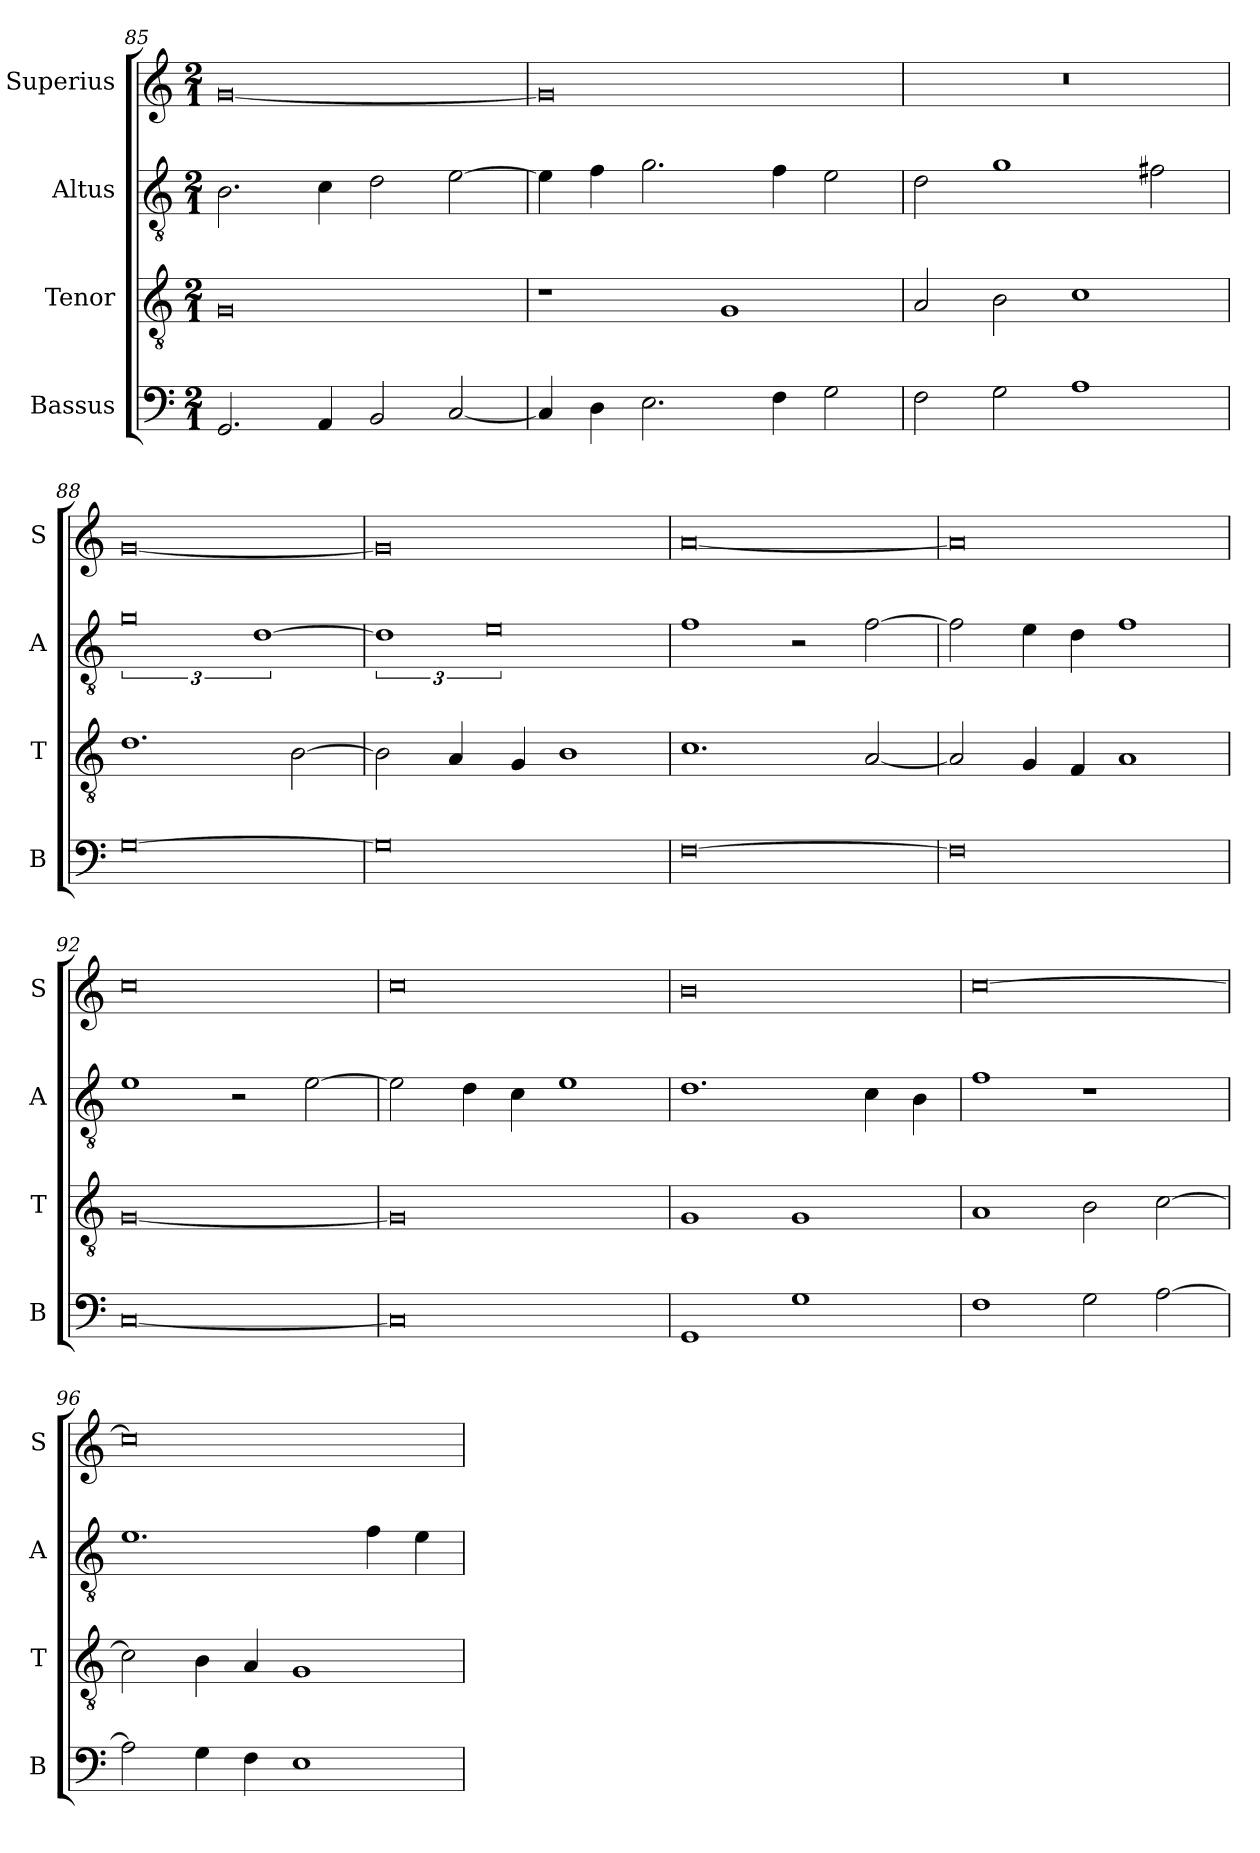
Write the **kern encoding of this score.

**kern	**kern	**kern	**kern
*part4	*part3	*part2	*part1
*staff4	*staff3	*staff2	*staff1
*I"Bassus	*I"Tenor	*I"Altus	*I"Superius
*I'B	*I'T	*I'A	*I'S
*clefF4	*clefGv2	*clefGv2	*clefG2
*k[]	*k[]	*k[]	*k[]
*M2/1	*M2/1	*M2/1	*M2/1
=85	=85	=85	=85
2.GG	0G	2.B	[0g
4AA	.	4c	.
2BB	.	2d	.
[2C	.	[2e	.
=86	=86	=86	=86
4C]	1r	4e]	0g]
4D	.	4f	.
2.E	.	2.g	.
.	1G	.	.
4F	.	4f	.
2G	.	2e	.
=87	=87	=87	=87
2F	2A	2d	0r
2G	2B	1g	.
1A	1c	.	.
.	.	2f#X	.
=88	=88	=88	=88
[0G	1.d	3%4g	[0g
.	.	[3%2d	.
.	[2B	.	.
=89	=89	=89	=89
0G]	2B]	3%2d]	0g]
.	4A	.	.
.	.	3%4e	.
.	4G	.	.
.	1B	.	.
=90	=90	=90	=90
[0F	1.c	1f	[0a
.	.	2r	.
.	[2A	[2f	.
=91	=91	=91	=91
0F]	2A]	2f]	0a]
.	4G	4e	.
.	4F	4d	.
.	1A	1f	.
=92	=92	=92	=92
[0C	[0G	1e	0cc
.	.	2r	.
.	.	[2e	.
=93	=93	=93	=93
0C]	0G]	2e]	0cc
.	.	4d	.
.	.	4c	.
.	.	1e	.
=94	=94	=94	=94
1GG	1G	1.d	0b
1G	1G	.	.
.	.	4c	.
.	.	4B	.
=95	=95	=95	=95
1F	1A	1f	[0cc
2G	2B	1r	.
[2A	[2c	.	.
=96	=96	=96	=96
2A]	2c]	1.e	0cc]
4G	4B	.	.
4F	4A	.	.
1E	1G	.	.
.	.	4f	.
.	.	4e	.
=	=	=	=
*-	*-	*-	*-
